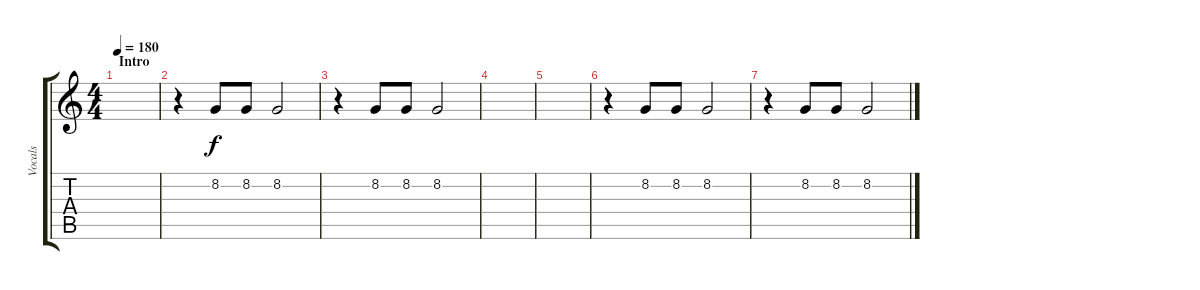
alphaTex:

\track ("Vocals" "Vocals") {instrument lead1square}
\staff {score tabs}
\tuning (E4 B3 G3 D3 A2 E2) {hide}
\ts (4 4)
\section ("" "Intro")
\tempo 180
\clef g2
\ks c
|
r.4 8.2.8 8.2.8 8.2.2 |
r.4 8.2.8 8.2.8 8.2.2 |
|
|
r.4 8.2.8 8.2.8 8.2.2 |
r.4 8.2.8 8.2.8 8.2.2
